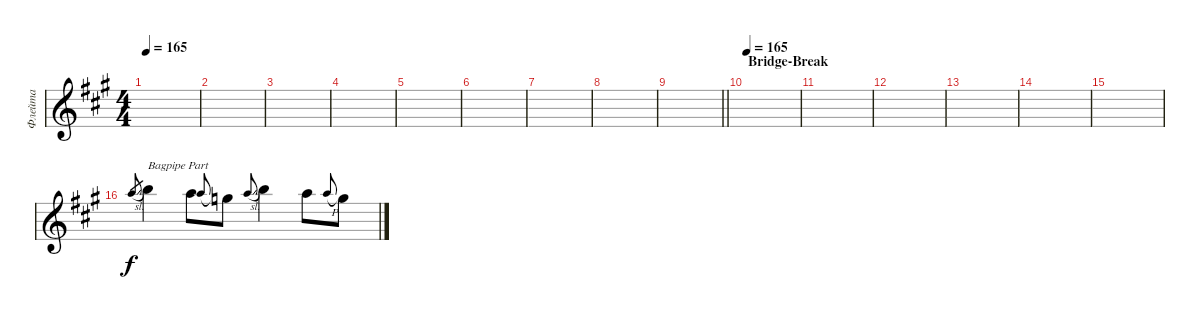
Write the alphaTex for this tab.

\track ("Флейта" "Флейта") {instrument flute}
\staff {score}
\tuning (E4 B3 G3 D3 A2 E2) {hide}
\ts (4 4)
\tempo 165
\clef g2
\ks f#minor
|
|
|
|
|
|
|
|
\barLineRight lightlight
|
\section ("" "Bridge-Break")
\tempo 165
|
|
|
|
|
|
17.1{sl}.8{gr} 19.1.4{txt "Bagpipe Part" instrument bagpipe} 17.1.8 17.1{h}.8{gr onbeat} 15.1.8 17.1{sl}.8{gr onbeat} 19.1.4 17.1.8 17.1{h}.8{gr onbeat} 15.1.8
